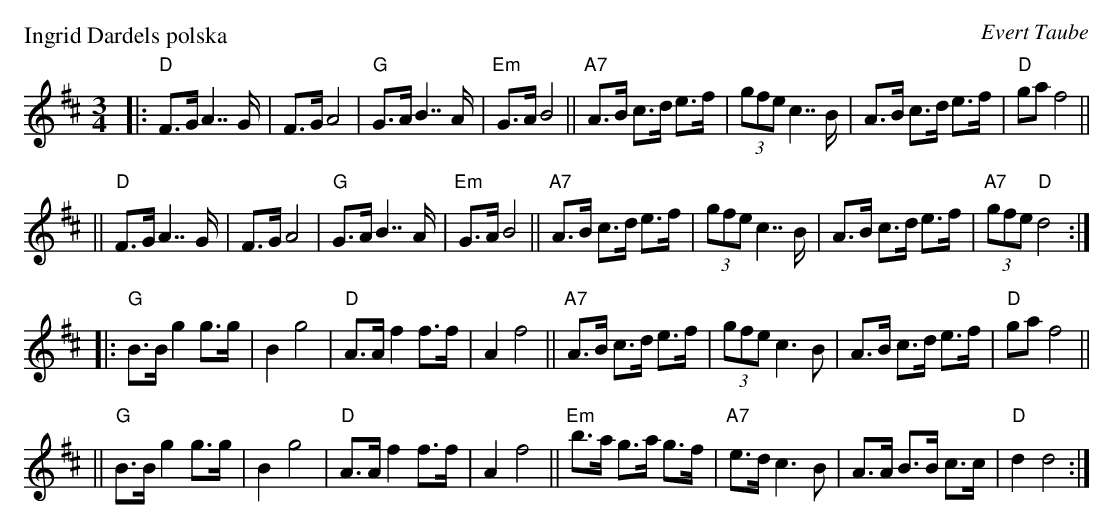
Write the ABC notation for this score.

X:1
P: Ingrid Dardels polska
C: Evert Taube
M: 3/4
L: 1/8
K: D
|: "D"F>G A2>>G2 | F>G A4 | "G"G>A B2>>A2 | "Em"G>A B4 || "A7"A>B c>d e>f | (3gfe c2>>B2 | A>B  c>d e>f | "D"ga f4 ||
|| "D"F>G A2>>G2 | F>G A4 | "G"G>A B2>>A2 | "Em"G>A B4 || "A7"A>B c>d e>f | (3gfe c2>>B2 | A>B  c>d e>f | "A7"(3gfe "D"d4 :|
|: "G"B>B g2 g>g | B2 g4 | "D"A>A f2 f>f | A2 f4 || "A7"A>B c>d e>f | (3gfe c3 B | A>B c>d e>f | "D"ga f4 ||
|| "G"B>B g2 g>g | B2 g4 | "D"A>A f2 f>f | A2 f4 || "Em"b>a g>a g>f | "A7"e>d  c3 B | A>A B>B c>c | "D"d2 d4 :|
